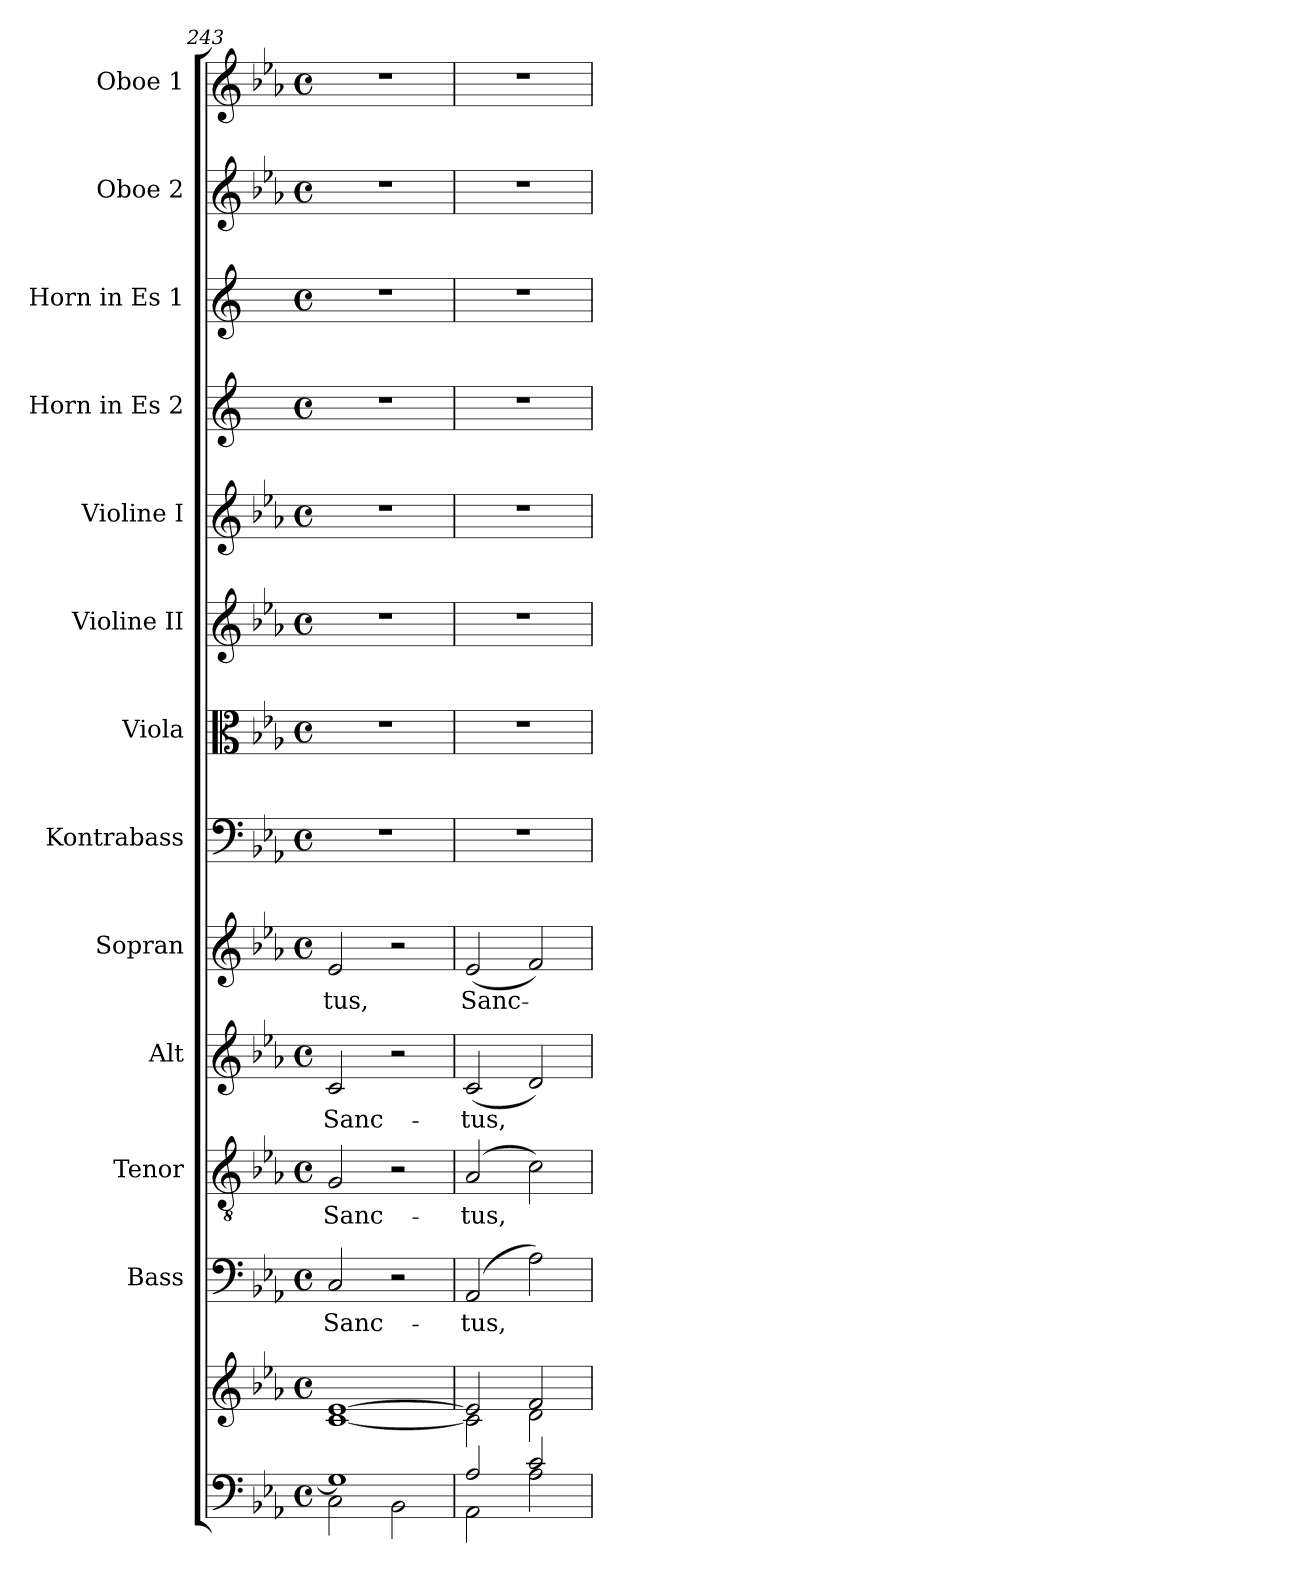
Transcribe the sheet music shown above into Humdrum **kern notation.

**kern	**kern	**kern	**text	**kern	**text	**kern	**text	**kern	**text	**kern	**kern	**kern	**kern	**kern	**kern	**kern	**kern
*part13	*part13	*part12	*part12	*part11	*part11	*part10	*part10	*part9	*part9	*part8	*part7	*part6	*part5	*part4	*part3	*part2	*part1
*staff14	*staff13	*staff12	*staff12	*staff11	*staff11	*staff10	*staff10	*staff9	*staff9	*staff8	*staff7	*staff6	*staff5	*staff4	*staff3	*staff2	*staff1
*	*	*I"Bass	*	*I"Tenor	*	*I"Alt	*	*I"Sopran	*	*I"Kontrabass	*I"Viola	*I"Violine II	*I"Violine I	*I"Horn in Es 2	*I"Horn in Es 1	*I"Oboe 2	*I"Oboe 1
*	*	*I'B.	*	*I'T.	*	*I'A.	*	*I'S.	*	*I'Kb.	*I'Vla.	*I'Vl. II	*I'Vl. I	*I'Hr. 2	*I'Hr. 1	*I'Ob. 2	*I'Ob. 1
*clefF4	*clefG2	*clefF4	*	*clefGv2	*	*clefG2	*	*clefG2	*	*clefF4	*clefC3	*clefG2	*clefG2	*clefG2	*clefG2	*clefG2	*clefG2
*	*	*	*	*	*	*	*	*	*	*ITrd7c12	*	*	*	*ITrd5c9	*ITrd5c9	*	*
*k[b-e-a-]	*k[b-e-a-]	*k[b-e-a-]	*	*k[b-e-a-]	*	*k[b-e-a-]	*	*k[b-e-a-]	*	*k[b-e-a-]	*k[b-e-a-]	*k[b-e-a-]	*k[b-e-a-]	*k[b-e-a-]	*k[b-e-a-]	*k[b-e-a-]	*k[b-e-a-]
*E-:	*E-:	*E-:	*	*E-:	*	*E-:	*	*E-:	*	*E-:	*E-:	*E-:	*E-:	*E-:	*E-:	*E-:	*E-:
*M4/4	*M4/4	*M4/4	*	*M4/4	*	*M4/4	*	*M4/4	*	*M4/4	*M4/4	*M4/4	*M4/4	*M4/4	*M4/4	*M4/4	*M4/4
*met(c)	*met(c)	*met(c)	*	*met(c)	*	*met(c)	*	*met(c)	*	*met(c)	*met(c)	*met(c)	*met(c)	*met(c)	*met(c)	*met(c)	*met(c)
=243	=243	=243	=243	=243	=243	=243	=243	=243	=243	=243	=243	=243	=243	=243	=243	=243	=243
*^	*^	*	*	*	*	*	*	*	*	*	*	*	*	*	*	*	*
!	!	!	!	!	!LO:LY:b	!	!LO:LY:b	!	!LO:LY:b	!	!LO:LY:b	!	!	!	!	!	!	!	!
1G]	2C\	[>1e-	[<1c	2C/	Sanc-	2G/	Sanc-	2c/	Sanc-	2e-/	-tus,	1r	1r	1r	1r	1r	1r	1r	1r
.	2BB-\	.	.	2r	.	2r	.	2r	.	2r	.	.	.	.	.	.	.	.	.
=244	=244	=244	=244	=244	=244	=244	=244	=244	=244	=244	=244	=244	=244	=244	=244	=244	=244	=244	=244
!	!	!	!	!	!LO:LY:b	!	!LO:LY:b	!	!LO:LY:b	!	!LO:LY:b	!	!	!	!	!	!	!	!
2A-/	2AA-\	2e-/]	2c\]	(2AA-/	-tus,	(2A-/	-tus,	(<2c/	-tus,	(<2e-/	Sanc-	1r	1r	1r	1r	1r	1r	1r	1r
2c/	2A-\	2f/	2d\	2A-\)	.	2c\)	.	2d/)	.	2f/)	.	.	.	.	.	.	.	.	.
*v	*v	*	*	*	*	*	*	*	*	*	*	*	*	*	*	*	*	*	*
*	*v	*v	*	*	*	*	*	*	*	*	*	*	*	*	*	*	*	*
=	=	=	=	=	=	=	=	=	=	=	=	=	=	=	=	=	=
*-	*-	*-	*-	*-	*-	*-	*-	*-	*-	*-	*-	*-	*-	*-	*-	*-	*-
